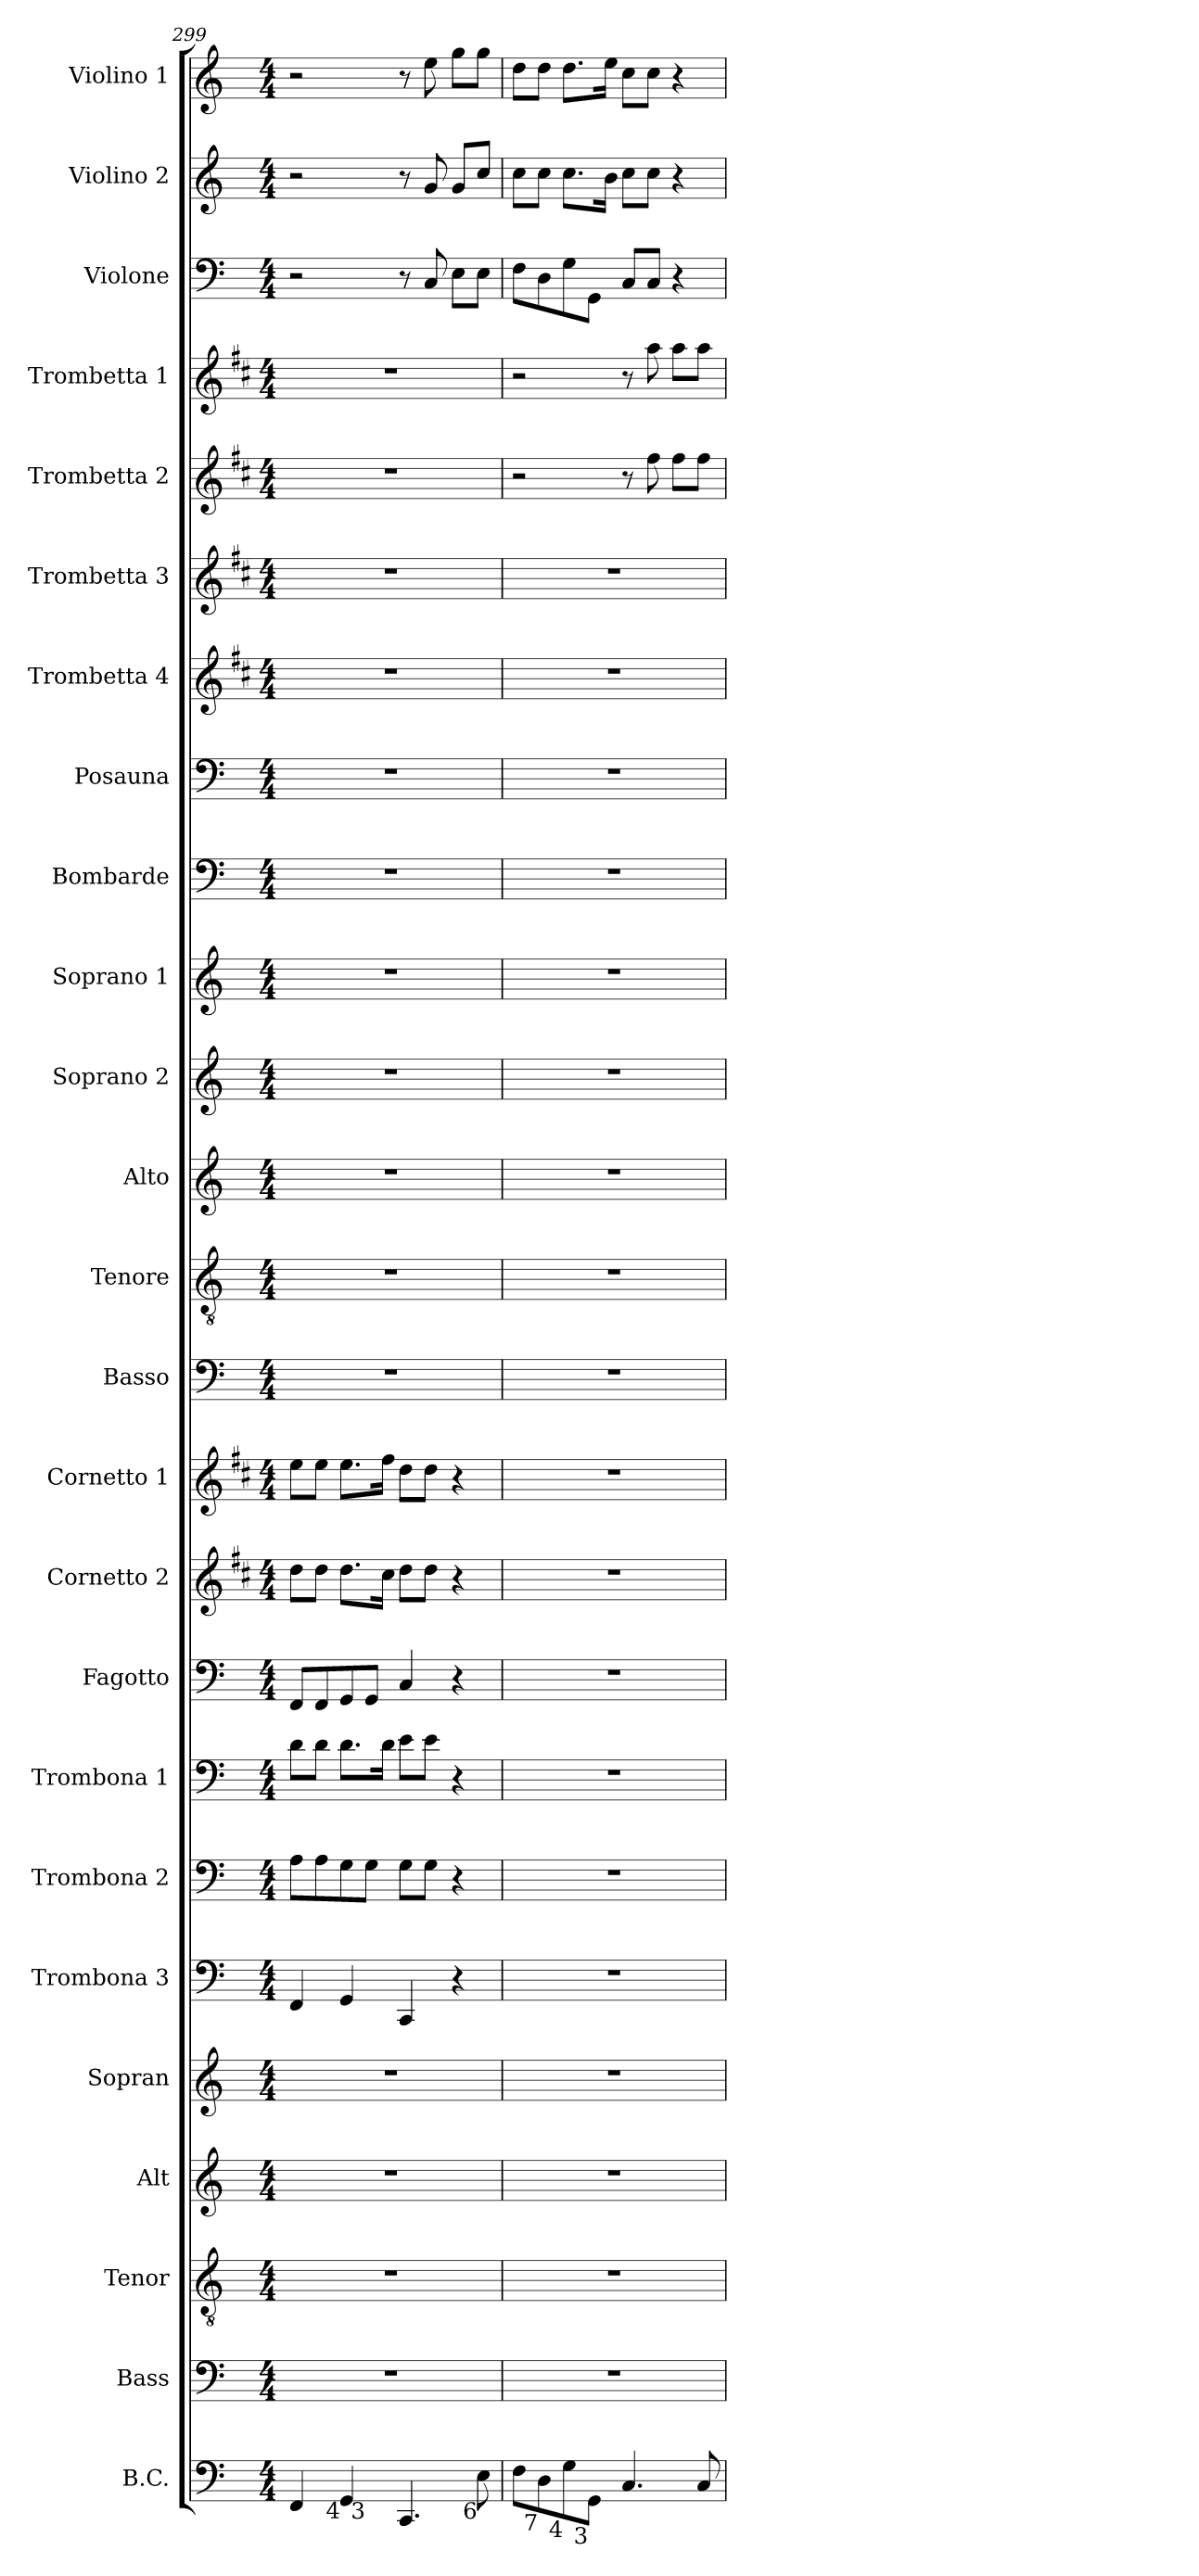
**kern	**kern	**kern	**kern	**kern	**kern	**kern	**kern	**kern	**kern	**kern	**kern	**kern	**kern	**kern	**kern	**kern	**kern	**kern	**kern	**kern	**kern	**kern	**kern	**kern
*part25	*part24	*part23	*part22	*part21	*part20	*part19	*part18	*part17	*part16	*part15	*part14	*part13	*part12	*part11	*part10	*part9	*part8	*part7	*part6	*part5	*part4	*part3	*part2	*part1
*staff25	*staff24	*staff23	*staff22	*staff21	*staff20	*staff19	*staff18	*staff17	*staff16	*staff15	*staff14	*staff13	*staff12	*staff11	*staff10	*staff9	*staff8	*staff7	*staff6	*staff5	*staff4	*staff3	*staff2	*staff1
*I"B.C.	*I"Bass	*I"Tenor	*I"Alt	*I"Sopran	*I"Trombona 3	*I"Trombona 2	*I"Trombona 1	*I"Fagotto	*I"Cornetto 2	*I"Cornetto 1	*I"Basso	*I"Tenore	*I"Alto	*I"Soprano 2	*I"Soprano 1	*I"Bombarde	*I"Posauna	*I"Trombetta 4	*I"Trombetta 3	*I"Trombetta 2	*I"Trombetta 1	*I"Violone	*I"Violino 2	*I"Violino 1
*I'B.C.	*I'B.	*I'T.	*I'A.	*I'S.	*I'Tbn. 2	*I'Tbn. 2	*I'Tbn. 1	*I'Fag.	*I'Cor. 2	*I'Cor. 1	*I'B.	*I'T.	*I'A.	*I'S.	*I'S.	*	*	*	*	*	*	*	*I'Vl. 2	*I'Vl. 1
!!LO:PB:g=z
*clefF4	*clefF4	*clefGv2	*clefG2	*clefG2	*clefF4	*clefF4	*clefF4	*clefF4	*clefG2	*clefG2	*clefF4	*clefGv2	*clefG2	*clefG2	*clefG2	*clefF4	*clefF4	*clefG2	*clefG2	*clefG2	*clefG2	*clefF4	*clefG2	*clefG2
*	*	*ITrd7c12	*	*	*	*	*	*	*ITrd1c2	*ITrd1c2	*	*ITrd7c12	*	*	*	*	*	*ITrd1c2	*ITrd1c2	*ITrd1c2	*ITrd1c2	*	*	*
*k[]	*k[]	*k[]	*k[]	*k[]	*k[]	*k[]	*k[]	*k[]	*k[]	*k[]	*k[]	*k[]	*k[]	*k[]	*k[]	*k[]	*k[]	*k[]	*k[]	*k[]	*k[]	*k[]	*k[]	*k[]
*C:	*C:	*C:	*C:	*C:	*C:	*C:	*C:	*C:	*C:	*C:	*C:	*C:	*C:	*C:	*C:	*C:	*C:	*C:	*C:	*C:	*C:	*C:	*C:	*C:
*M4/4	*M4/4	*M4/4	*M4/4	*M4/4	*M4/4	*M4/4	*M4/4	*M4/4	*M4/4	*M4/4	*M4/4	*M4/4	*M4/4	*M4/4	*M4/4	*M4/4	*M4/4	*M4/4	*M4/4	*M4/4	*M4/4	*M4/4	*M4/4	*M4/4
=299	=299	=299	=299	=299	=299	=299	=299	=299	=299	=299	=299	=299	=299	=299	=299	=299	=299	=299	=299	=299	=299	=299	=299	=299
!LO:TX:b:rj:t=6	!	!	!	!	!	!	!	!	!	!	!	!	!	!	!	!	!	!	!	!	!	!	!	!
!LO:TX:t=5	!	!	!	!	!	!	!	!	!	!	!	!	!	!	!	!	!	!	!	!	!	!	!	!
*^	*	*	*	*	*	*	*	*	*	*	*	*	*	*	*	*	*	*	*	*	*	*	*	*
4FFi/	4.ryy	1r	1r	1r	1r	4FFi/	8Ai\L	8di\L	8FFi/L	8cci\L	8ddi\L	1r	1r	1r	1r	1r	1r	1r	1r	1r	1r	1r	2r	2r	2r
.	.	.	.	.	.	.	8Ai\	8di\J	8FFi/	8cci\J	8ddi\J	.	.	.	.	.	.	.	.	.	.	.	.	.	.
!LO:TX:b:rj:t=4	!	!	!	!	!	!	!	!	!	!	!	!	!	!	!	!	!	!	!	!	!	!	!	!	!
4GGi/	.	.	.	.	.	4GGi/	8Gi\	8.di\L	8GGi/	8.cci\L	8.ddi\L	.	.	.	.	.	.	.	.	.	.	.	.	.	.
!	!LO:TX:b:rj:t=3	!	!	!	!	!	!	!	!	!	!	!	!	!	!	!	!	!	!	!	!	!	!	!	!
.	2ryy	.	.	.	.	.	8Gi\J	.	8GGi/J	.	.	.	.	.	.	.	.	.	.	.	.	.	.	.	.
.	.	.	.	.	.	.	.	16di\Jk	.	16bi\Jk	16eei\Jk	.	.	.	.	.	.	.	.	.	.	.	.	.	.
4.CCi/	.	.	.	.	.	4CCi/	8Gi\L	8ei\L	4Ci/	8cci\L	8cci\L	.	.	.	.	.	.	.	.	.	.	.	8r	8r	8r
.	.	.	.	.	.	.	8Gi\J	8ei\J	.	8cci\J	8cci\J	.	.	.	.	.	.	.	.	.	.	.	8Ci/	8gi/	8eei\
.	.	.	.	.	.	4r	4r	4r	4r	4r	4r	.	.	.	.	.	.	.	.	.	.	.	8Ei\L	8gi/L	8ggi\L
!LO:TX:b:rj:t=6	!	!	!	!	!	!	!	!	!	!	!	!	!	!	!	!	!	!	!	!	!	!	!	!	!
8Ei\	8ryy	.	.	.	.	.	.	.	.	.	.	.	.	.	.	.	.	.	.	.	.	.	8Ei\J	8cci/J	8ggi\J
=300	=300	=300	=300	=300	=300	=300	=300	=300	=300	=300	=300	=300	=300	=300	=300	=300	=300	=300	=300	=300	=300	=300	=300	=300	=300
!LO:TX:b:rj:t=6	!	!	!	!	!	!	!	!	!	!	!	!	!	!	!	!	!	!	!	!	!	!	!	!	!
!LO:TX:t=5	!	!	!	!	!	!	!	!	!	!	!	!	!	!	!	!	!	!	!	!	!	!	!	!	!
*v	*v	*	*	*	*	*	*	*	*	*	*	*	*	*	*	*	*	*	*	*	*	*	*	*	*
8Fi\L	1r	1r	1r	1r	1r	1r	1r	1r	1r	1r	1r	1r	1r	1r	1r	1r	1r	1r	1r	2r	2r	8Fi\L	8cci\L	8ddi\L
!LO:TX:b:rj:t=7	!	!	!	!	!	!	!	!	!	!	!	!	!	!	!	!	!	!	!	!	!	!	!	!
8Di\	.	.	.	.	.	.	.	.	.	.	.	.	.	.	.	.	.	.	.	.	.	8Di\	8cci\J	8ddi\J
!LO:TX:b:rj:t=4	!	!	!	!	!	!	!	!	!	!	!	!	!	!	!	!	!	!	!	!	!	!	!	!
8Gi\	.	.	.	.	.	.	.	.	.	.	.	.	.	.	.	.	.	.	.	.	.	8Gi\	8.cci\L	8.ddi\L
!LO:TX:b:rj:t=3	!	!	!	!	!	!	!	!	!	!	!	!	!	!	!	!	!	!	!	!	!	!	!	!
8GGi\J	.	.	.	.	.	.	.	.	.	.	.	.	.	.	.	.	.	.	.	.	.	8GGi\J	.	.
.	.	.	.	.	.	.	.	.	.	.	.	.	.	.	.	.	.	.	.	.	.	.	16bi\Jk	16eei\Jk
4.Ci/	.	.	.	.	.	.	.	.	.	.	.	.	.	.	.	.	.	.	.	8r	8r	8Ci/L	8cci\L	8cci\L
.	.	.	.	.	.	.	.	.	.	.	.	.	.	.	.	.	.	.	.	8eei\	8ggi\	8Ci/J	8cci\J	8cci\J
.	.	.	.	.	.	.	.	.	.	.	.	.	.	.	.	.	.	.	.	8eei\L	8ggi\L	4r	4r	4r
8Ci/	.	.	.	.	.	.	.	.	.	.	.	.	.	.	.	.	.	.	.	8eei\J	8ggi\J	.	.	.
=	=	=	=	=	=	=	=	=	=	=	=	=	=	=	=	=	=	=	=	=	=	=	=	=
*-	*-	*-	*-	*-	*-	*-	*-	*-	*-	*-	*-	*-	*-	*-	*-	*-	*-	*-	*-	*-	*-	*-	*-	*-
